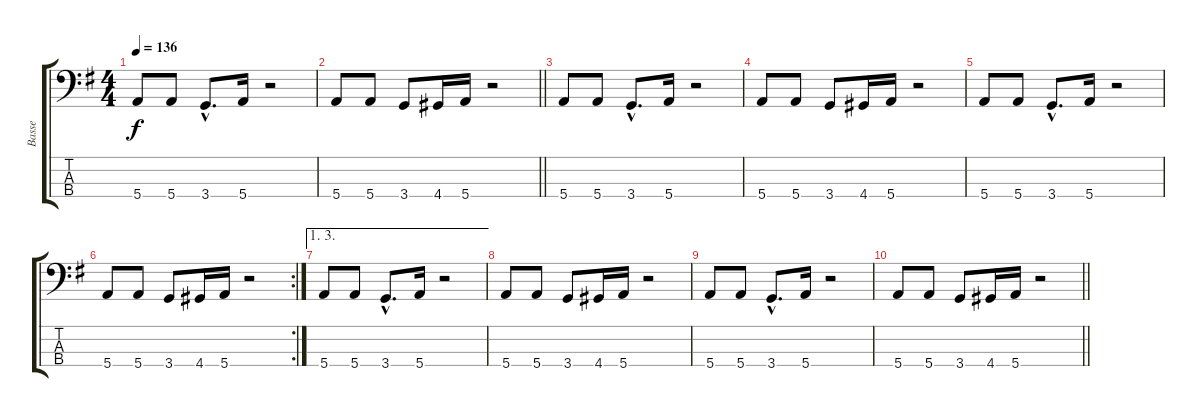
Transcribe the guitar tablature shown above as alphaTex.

\track ("Basse" "Basse") {instrument electricbassfinger}
\staff {score tabs}
\tuning (G2 D2 A1 E1) {hide}
\ts (4 4)
\tempo 136
\clef f4
\ks g
5.4.8{dy f instrument slapbass1} 5.4.8 3.4{hac}.8{d} 5.4.16 r.2 |
\barLineRight lightlight
5.4.8 5.4.8 3.4.8 4.4.16 5.4.16 r.2 |
5.4.8{instrument slapbass1} 5.4.8 3.4{hac}.8{d} 5.4.16 r.2 |
5.4.8 5.4.8 3.4.8 4.4.16 5.4.16 r.2 |
5.4.8{instrument slapbass1} 5.4.8 3.4{hac}.8{d} 5.4.16 r.2 |
\rc 2
5.4.8 5.4.8 3.4.8 4.4.16 5.4.16 r.2 |
\ae (1 3)
5.4.8{instrument slapbass1} 5.4.8 3.4{hac}.8{d} 5.4.16 r.2 |
5.4.8 5.4.8 3.4.8 4.4.16 5.4.16 r.2 |
5.4.8{instrument slapbass1} 5.4.8 3.4{hac}.8{d} 5.4.16 r.2 |
\barLineRight lightlight
5.4.8 5.4.8 3.4.8 4.4.16 5.4.16 r.2
